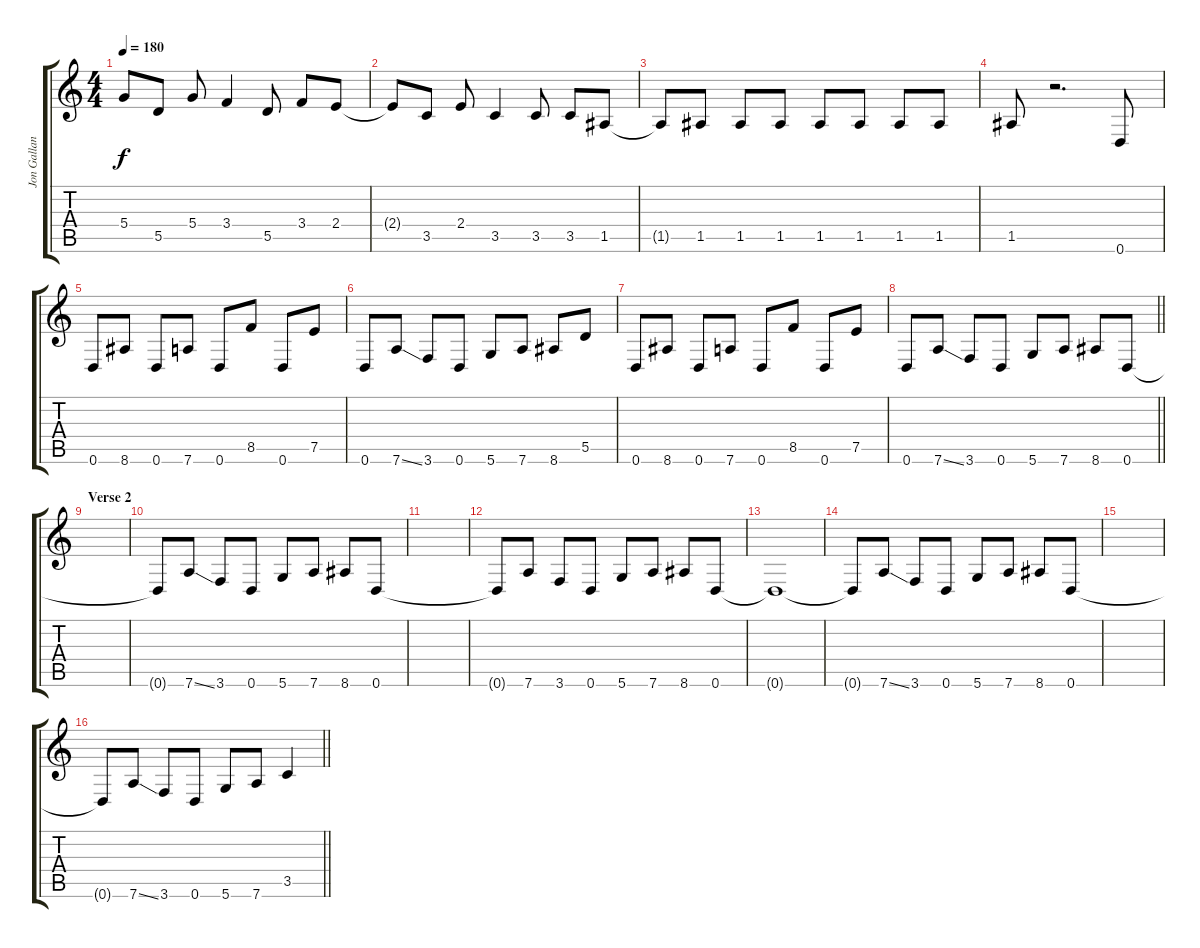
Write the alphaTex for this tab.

\track ("Jon Gallant" "Jon Gallan") {instrument electricbassfinger}
\staff {score tabs}
\tuning (E4 B3 G3 D3 A2 D2) {hide}
\ts (4 4)
\tempo 180
\clef g2
\ks c
5.4{t}.8{dy f} 5.5.8 5.4.8 3.4.4 5.5.8 3.4.8 2.4.8 |
2.4{t}.8 3.5.8 2.4.8 3.5.4 3.5.8 3.5.8 1.5.8 |
1.5{t}.8 1.5.8 1.5.8 1.5.8 1.5.8 1.5.8 1.5.8 1.5.8 |
1.5.8 r.2{d} 0.6.8 |
0.6.8 8.6.8 0.6.8 7.6.8 0.6.8 8.5.8 0.6.8 7.5.8 |
0.6.8 7.6{ss}.8 3.6.8 0.6.8 5.6.8 7.6.8 8.6.8 5.5.8 |
0.6.8 8.6.8 0.6.8 7.6.8 0.6.8 8.5.8 0.6.8 7.5.8 |
\barLineRight lightlight
0.6.8 7.6{ss}.8 3.6.8 0.6.8 5.6.8 7.6.8 8.6.8 0.6.8 |
\section ("" "Verse 2")
|
0.6{t}.8 7.6{ss}.8 3.6.8 0.6.8 5.6.8 7.6.8 8.6.8 0.6.8 |
|
0.6{t}.8 7.6.8 3.6.8 0.6.8 5.6.8 7.6.8 8.6.8 0.6.8 |
0.6{t}.1 |
0.6{t}.8 7.6{ss}.8 3.6.8 0.6.8 5.6.8 7.6.8 8.6.8 0.6.8 |
|
\barLineRight lightlight
0.6{t}.8 7.6{ss}.8 3.6.8 0.6.8 5.6.8 7.6.8 3.5.4
